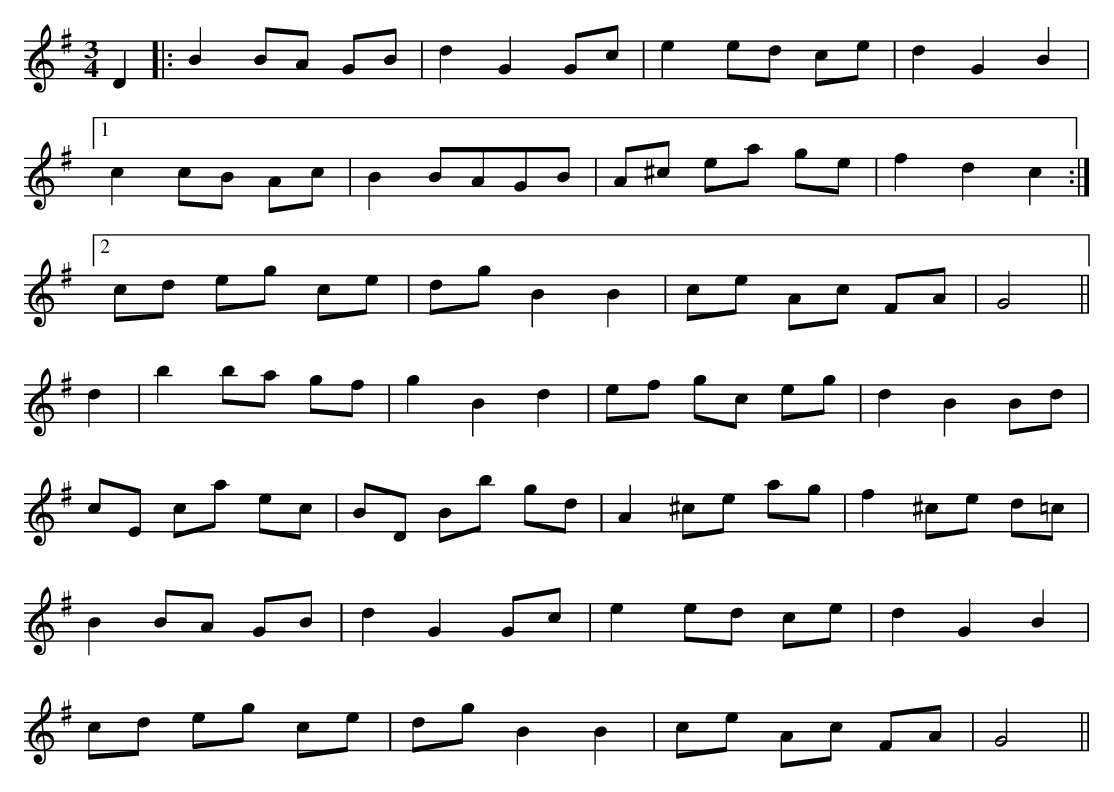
X:1
M:3/4
K:G
D2|:B2BA GB|d2G2 Gc|e2 ed ce|d2G2B2|
[1c2 cB Ac|B2 BAGB|A^c ea ge|f2d2c2:|
[2cd eg ce|dg B2B2|ce Ac FA|G4||
d2|b2 ba gf|g2B2d2|ef gc eg|d2B2Bd|
cE ca ec|BD Bb gd|A2 ^ce ag|f2 ^ce d=c|
B2 BA GB|d2G2 Gc|e2 ed ce|d2G2B2|
cd eg ce|dg B2 B2|ce Ac FA|G4||
